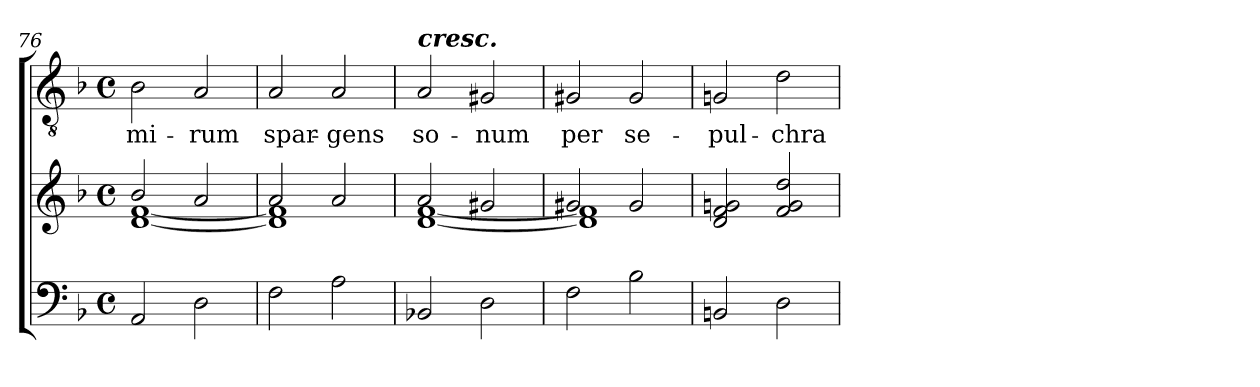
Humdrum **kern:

**kern	**kern	**kern	**text
*part2	*part2	*part1	*part1
*staff3	*staff2	*staff1	*staff1
*clefF4	*clefG2	*clefGv2	*
*k[b-]	*k[b-]	*k[b-]	*
*F:	*F:	*F:	*
*M4/4	*M4/4	*M4/4	*
*met(c)	*met(c)	*met(c)	*
=76	=76	=76	=76
*	*^	*	*
!	!	!	!	!LO:LY:b
2AA/	2b-/	[<1d [<1f	2B-\	mi-
!	!	!	!	!LO:LY:b
2D\	2a/	.	2A/	-rum
!!LO:LB:g=z
=77	=77	=77	=77	=77
!	!	!	!	!LO:LY:b
2F\	2a/	1d] 1f]	2A/	spar-
!	!	!	!	!LO:LY:b
2A\	2a/	.	2A/	-gens
=78	=78	=78	=78	=78
!	!	!	!LO:TX:a:Bi:t=cresc.	!
!	!	!	!	!LO:LY:b
2BB-X/	2a/	[<1d [<1f	2A/	so-
!	!	!	!	!LO:LY:b
2D\	2g#X/	.	2G#X/	-num
=79	=79	=79	=79	=79
!	!	!	!	!LO:LY:b
2F\	2g#X/	1d] 1f]	2G#X/	per
!	!	!	!	!LO:LY:b
2B-\	2g#/	.	2G#/	se-
*	*v	*v	*	*
=80	=80	=80	=80
!	!	!	!LO:LY:b
2BBn/	2d/ 2f/ 2gn/	2Gn/	-pul-
!	!	!	!LO:LY:b
2D\	2f/ 2g/ 2dd/	2d\	-chra
=	=	=	=
*-	*-	*-	*-
